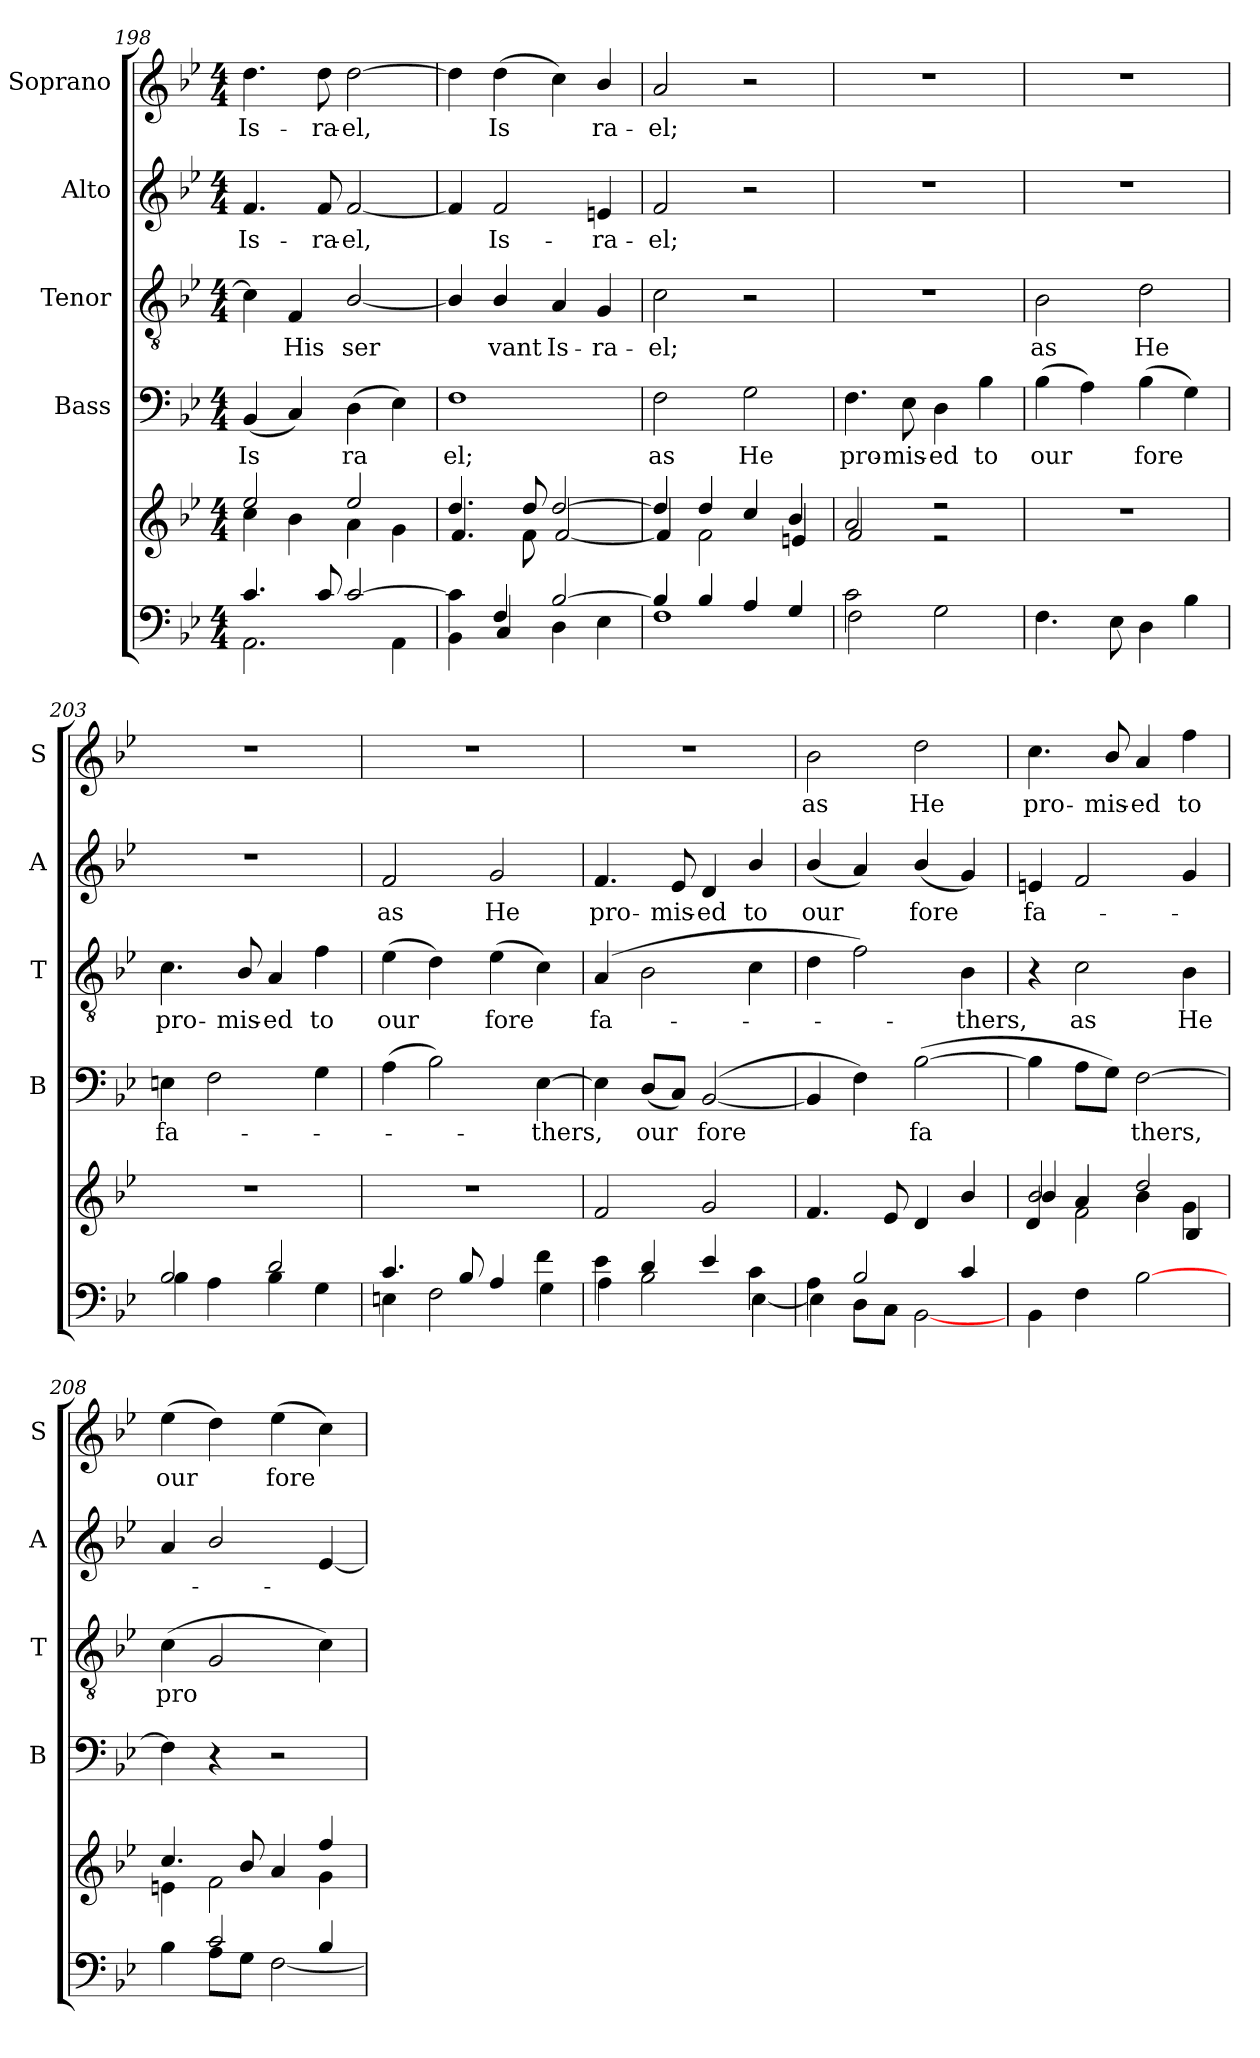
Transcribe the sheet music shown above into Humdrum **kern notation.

**kern	**kern	**kern	**text	**kern	**text	**kern	**text	**kern	**text
*part6	*part5	*part4	*part4	*part3	*part3	*part2	*part2	*part1	*part1
*staff6	*staff5	*staff4	*staff4	*staff3	*staff3	*staff2	*staff2	*staff1	*staff1
*	*	*I"Bass	*	*I"Tenor	*	*I"Alto	*	*I"Soprano	*
*	*	*I'B	*	*I'T	*	*I'A	*	*I'S	*
!!LO:PB:g=z
*clefF4	*clefG2	*clefF4	*	*clefGv2	*	*clefG2	*	*clefG2	*
*k[b-e-]	*k[b-e-]	*k[b-e-]	*	*k[b-e-]	*	*k[b-e-]	*	*k[b-e-]	*
*B-:	*B-:	*B-:	*	*B-:	*	*B-:	*	*B-:	*
*M4/4	*M4/4	*M4/4	*	*M4/4	*	*M4/4	*	*M4/4	*
=198	=198	=198	=198	=198	=198	=198	=198	=198	=198
*^	*^	*	*	*	*	*	*	*	*
!	!	!	!	!	!LO:LY:b	!	!	!	!LO:LY:b	!	!LO:LY:b
4.c/	2.AA\	2ee-/	4cc\	(<4BB-/	Is­	4c\]	.	4.f/	Is-	4.dd\	Is-
!	!	!	!	!	!	!	!LO:LY:b	!	!	!	!
.	.	.	4b-\	4C/)	.	4F/	His	.	.	.	.
!	!	!	!	!	!	!	!	!	!LO:LY:b	!	!LO:LY:b
8c/	.	.	.	.	.	.	.	8f/	-ra-	8dd\	-ra-
!	!	!	!	!	!LO:LY:b	!	!LO:LY:b	!	!LO:LY:b	!	!LO:LY:b
[>2c/	.	2ee-/	4a\	(>4D\	ra­	[2B-/	ser­	[2f/	-el,	[2dd\	-el,
.	4AA\	.	4g\	4E-\)	.	.	.	.	.	.	.
=199	=199	=199	=199	=199	=199	=199	=199	=199	=199	=199	=199
!	!	!	!	!	!LO:LY:b	!	!	!	!	!	!
4c\]	4BB-\	4.dd/	4.f/	1F	el;	4B-/]	.	4f/]	.	4dd\]	.
!	!	!	!	!	!	!	!LO:LY:b	!	!LO:LY:b	!	!LO:LY:b
4F/	4C/	.	.	.	.	4B-/	vant	2f/	Is-	(>4dd\	Is­
.	.	8dd/	8f\	.	.	.	.	.	.	.	.
!	!	!	!	!	!	!	!LO:LY:b	!	!	!	!
[>2B-/	4D\	[>2dd/	[>2f/	.	.	4A/	Is-	.	.	4cc\)	.
!	!	!	!	!	!	!	!LO:LY:b	!	!LO:LY:b	!	!LO:LY:b
.	4E-\	.	.	.	.	4G/	-ra-	4en/	-ra-	4b-/	ra-
=200	=200	=200	=200	=200	=200	=200	=200	=200	=200	=200	=200
!	!	!	!	!	!LO:LY:b	!	!LO:LY:b	!	!LO:LY:b	!	!LO:LY:b
4B-/]	1F	4dd/]	4f/]	2F\	as	2c\	-el;	2f/	-el;	2a/	-el;
4B-/	.	4dd/	2f\	.	.	.	.	.	.	.	.
!	!	!	!	!	!LO:LY:b	!	!	!	!	!	!
4A/	.	4cc/	.	2G\	He	2r	.	2r	.	2r	.
4G/	.	4b-/	4en/	.	.	.	.	.	.	.	.
=201	=201	=201	=201	=201	=201	=201	=201	=201	=201	=201	=201
!	!	!	!	!	!LO:LY:b	!	!	!	!	!	!
2c\	2F\	2a/	2f/	4.F\	pro-	1r	.	1r	.	1r	.
!	!	!	!	!	!LO:LY:b	!	!	!	!	!	!
.	.	.	.	8E-\	-mis-	.	.	.	.	.	.
!	!	!	!	!	!LO:LY:b	!	!	!	!	!	!
2ryy	2G\	2r	2r	4D\	-ed	.	.	.	.	.	.
!	!	!	!	!	!LO:LY:b	!	!	!	!	!	!
.	.	.	.	4B-\	to	.	.	.	.	.	.
*	*	*v	*v	*	*	*	*	*	*	*	*
=202	=202	=202	=202	=202	=202	=202	=202	=202	=202	=202
!	!	!	!	!LO:LY:b	!	!LO:LY:b	!	!	!	!
1ryy	4.F\	1r	(>4B-\	our	2B-\	as	1r	.	1r	.
.	.	.	4A\)	.	.	.	.	.	.	.
.	8E-\	.	.	.	.	.	.	.	.	.
!	!	!	!	!LO:LY:b	!	!LO:LY:b	!	!	!	!
.	4D\	.	(>4B-\	fore­	2d\	He	.	.	.	.
.	4B-\	.	4G\)	.	.	.	.	.	.	.
=203	=203	=203	=203	=203	=203	=203	=203	=203	=203	=203
!	!	!	!	!LO:LY:b	!	!LO:LY:b	!	!	!	!
2B-/	4B-\	1r	4En\	fa-	4.c\	pro-	1r	.	1r	.
.	4A\	.	2F\	.	.	.	.	.	.	.
!	!	!	!	!	!	!LO:LY:b	!	!	!	!
.	.	.	.	.	8B-/	-mis-	.	.	.	.
!	!	!	!	!	!	!LO:LY:b	!	!	!	!
2d/	4B-\	.	.	.	4A/	-ed	.	.	.	.
!	!	!	!	!	!	!LO:LY:b	!	!	!	!
.	4G\	.	4G\	.	4f\	to	.	.	.	.
!!LO:LB:g=z
=204	=204	=204	=204	=204	=204	=204	=204	=204	=204	=204
!	!	!	!	!	!	!LO:LY:b	!	!LO:LY:b	!	!
4.c/	4En\	1r	(>4A\	.	(>4e-\	our	2f/	as	1r	.
.	2F\	.	2B-\)	.	4d\)	.	.	.	.	.
8B-/	.	.	.	.	.	.	.	.	.	.
!	!	!	!	!	!	!LO:LY:b	!	!LO:LY:b	!	!
4A/	.	.	.	.	(>4e-\	fore­	2g/	He	.	.
!	!	!	!	!LO:LY:b	!	!	!	!	!	!
4f\	4G\	.	[4E-\	-thers,	4c\)	.	.	.	.	.
=205	=205	=205	=205	=205	=205	=205	=205	=205	=205	=205
*	*	*^	*	*	*	*	*	*	*	*
!	!	!	!	!	!	!	!LO:LY:b	!	!LO:LY:b	!	!
4e-\	4A\	1ryy	2f/	4E-\]	.	(>4A/	fa-	4.f/	pro-	1r	.
!	!	!	!	!	!LO:LY:b	!	!	!	!	!	!
4d/	2B-\	.	.	(<8D/L	our	2B-\	.	.	.	.	.
!	!	!	!	!	!	!	!	!	!LO:LY:b	!	!
.	.	.	.	8C/J)	.	.	.	8e-/	-mis-	.	.
!	!	!	!	!	!LO:LY:b	!	!	!	!LO:LY:b	!	!
4e-/	.	.	2g/	(<[2BB-/	fore­	.	.	4d/	-ed	.	.
!	!	!	!	!	!	!	!	!	!LO:LY:b	!	!
4c\	[<4E-\	.	.	.	.	4c\	.	4b-/	to	.	.
=206	=206	=206	=206	=206	=206	=206	=206	=206	=206	=206	=206
!	!	!	!	!	!	!	!	!	!LO:LY:b	!	!LO:LY:b
4A\	4E-\]	1ryy	4.f/	4BB-/]	.	4d\	.	(<4b-/	our	2b-\	as
2B-/	8D\L	.	.	4F\)	.	2f\)	.	4a/)	.	.	.
.	8C\J	.	8e-/	.	.	.	.	.	.	.	.
!	!	!	!	!	!LO:LY:b	!	!	!	!LO:LY:b	!	!LO:LY:b
.	[<2BB-\	.	4d/	(>[2B-\	fa­	.	.	(<4b-/	fore­	2dd\	He
!	!	!	!	!	!	!	!LO:LY:b	!	!	!	!
4c/	.	.	4b-/	.	.	4B-\	-thers,	4g/)	.	.	.
*v	*v	*	*	*	*	*	*	*	*	*	*
=207	=207	=207	=207	=207	=207	=207	=207	=207	=207	=207
*	*	*^	*	*	*	*	*	*	*	*
!	!	!	!	!	!	!	!	!	!LO:LY:b	!	!LO:LY:b
4BB-\	2b-/	4b-/	4d/	4B-\]	.	4r	.	4en/	fa-	4.cc\	pro-
!	!	!	!	!	!	!	!LO:LY:b	!	!	!	!
4F\	.	4a/	2f\	8A\L	.	2c\	as	2f/	.	.	.
!	!	!	!	!	!	!	!	!	!	!	!LO:LY:b
.	.	.	.	8G\J)	.	.	.	.	.	8b-/	-mis-
!	!	!	!	!	!LO:LY:b	!	!	!	!	!	!LO:LY:b
[2B-\	2dd/	4b-\	.	[2F\	thers,	.	.	.	.	4a/	-ed
!	!	!	!	!	!	!	!LO:LY:b	!	!	!	!LO:LY:b
.	.	4g\	4B-/	.	.	4B-\	He	4g/	.	4ff\	to
=208	=208	=208	=208	=208	=208	=208	=208	=208	=208	=208	=208
*^	*	*	*	*	*	*	*	*	*	*	*
!	!	!	!	!	!	!	!	!LO:LY:b	!	!	!	!LO:LY:b
*	*	*	*v	*v	*	*	*	*	*	*	*	*
4ryy	4B-\	4.cc/	4en\	4F\]	.	(>4c\	pro­	4a/	.	(>4ee-\	our
2c/	8A\L	.	2f\	4r	.	2G/	.	2b-/	.	4dd\)	.
.	8G\J	8b-/	.	.	.	.	.	.	.	.	.
!	!	!	!	!	!	!	!	!	!	!	!LO:LY:b
.	[<2F\	4a/	.	2r	.	.	.	.	.	(>4ee-\	fore­
4B-/	.	4ff/	4g\	.	.	4c\)	.	[4e-i/	.	4cc\)	.
*v	*v	*	*	*	*	*	*	*	*	*	*
*	*v	*v	*	*	*	*	*	*	*	*
=	=	=	=	=	=	=	=	=	=
*-	*-	*-	*-	*-	*-	*-	*-	*-	*-
